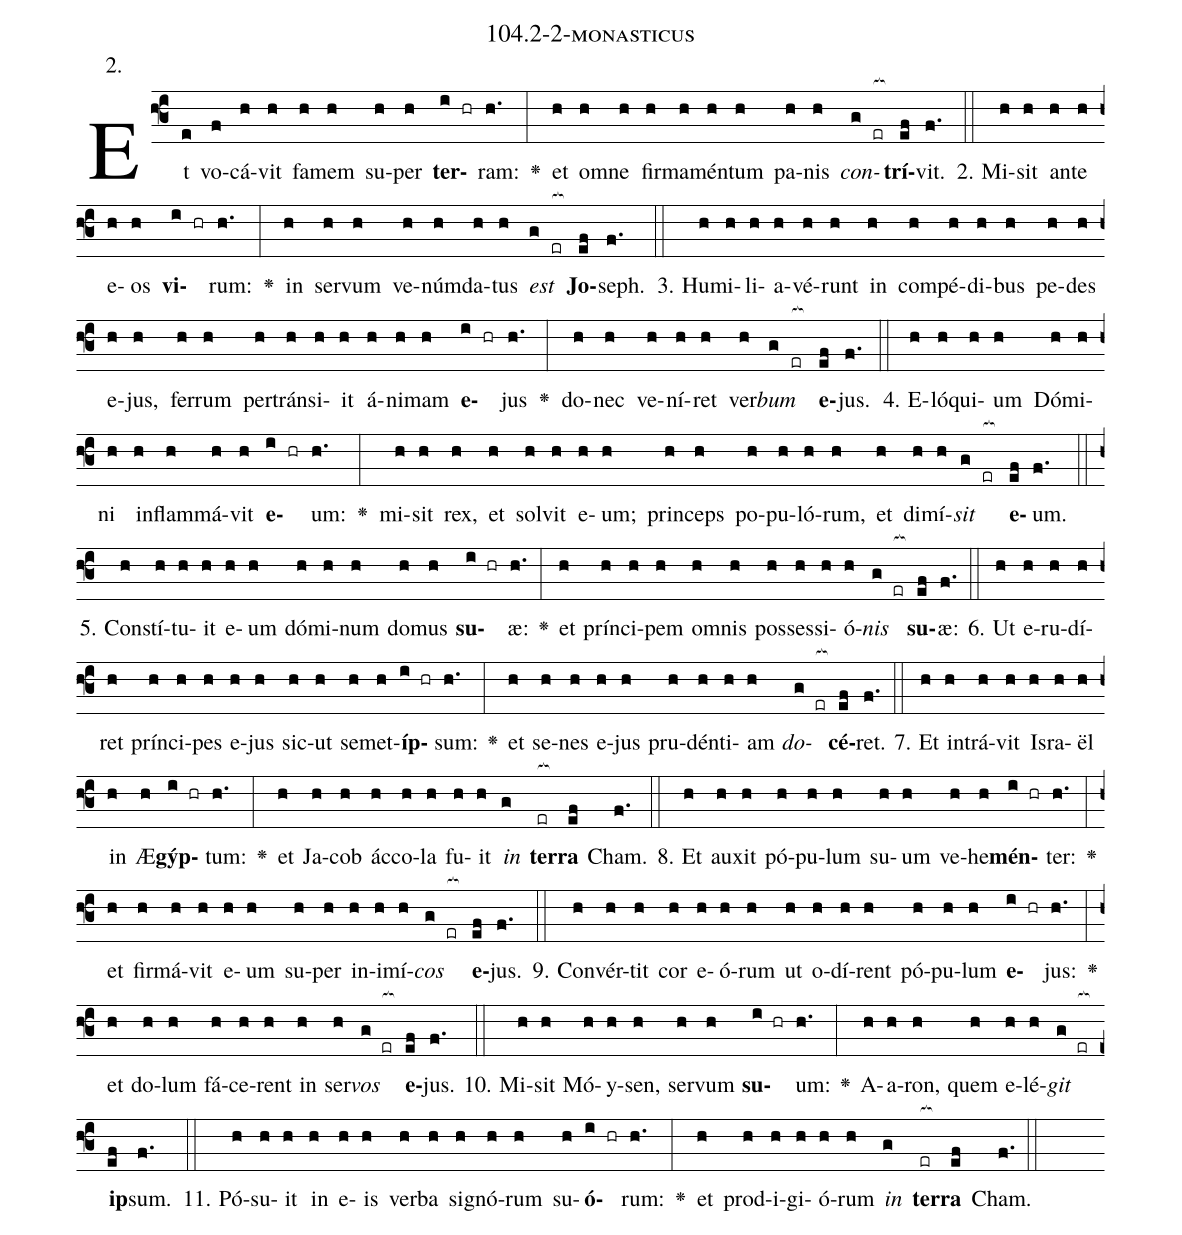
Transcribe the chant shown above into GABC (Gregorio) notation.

name: 104.2-2-monasticus;
annotation: 2.;
%%
(f3)Et(e) vo(f)cá(h)vit(h) fa(h)mem(h) su(h)per(h) <b>ter</b>(i hr)ram:(h.) <v>\greheightstar</v>(:) et(h) om(h)ne(h) fir(h)ma(h)mén(h)tum(h) pa(h)nis(h) <i>con</i>(g er[ocb:1{])<b>trí</b>(ef[ocb:0}])vit.(f.) (::)
2. Mi(h)sit(h) an(h)te(h) e(h)os(h) <b>vi</b>(i hr)rum:(h.) <v>\greheightstar</v>(:) in(h) ser(h)vum(h) ve(h)núm(h)da(h)tus(h) <i>est</i>(g er[ocb:1{]) <b>Jo</b>(ef[ocb:0}])seph.(f.) (::)
3. Hu(h)mi(h)li(h)a(h)vé(h)runt(h) in(h) com(h)pé(h)di(h)bus(h) pe(h)des(h) e(h)jus,(h) fer(h)rum(h) per(h)tráns(h)i(h)it(h) á(h)ni(h)mam(h) <b>e</b>(i hr)jus(h.) <v>\greheightstar</v>(:) do(h)nec(h) ve(h)ní(h)ret(h) ver(h)<i>bum</i>(g er[ocb:1{]) <b>e</b>(ef[ocb:0}])jus.(f.) (::)
4. E(h)ló(h)qui(h)um(h) Dó(h)mi(h)ni(h) in(h)flam(h)má(h)vit(h) <b>e</b>(i hr)um:(h.) <v>\greheightstar</v>(:) mi(h)sit(h) rex,(h) et(h) sol(h)vit(h) e(h)um;(h) prin(h)ceps(h) po(h)pu(h)ló(h)rum,(h) et(h) di(h)mí(h)<i>sit</i>(g er[ocb:1{]) <b>e</b>(ef[ocb:0}])um.(f.) (::)
5. Con(h)stí(h)tu(h)it(h) e(h)um(h) dó(h)mi(h)num(h) do(h)mus(h) <b>su</b>(i hr)æ:(h.) <v>\greheightstar</v>(:) et(h) prín(h)ci(h)pem(h) om(h)nis(h) pos(h)ses(h)si(h)ó(h)<i>nis</i>(g er[ocb:1{]) <b>su</b>(ef[ocb:0}])æ:(f.) (::)
6. Ut(h) e(h)ru(h)dí(h)ret(h) prín(h)ci(h)pes(h) e(h)jus(h) sic(h)ut(h) se(h)met(h)<b>íp</b>(i hr)sum:(h.) <v>\greheightstar</v>(:) et(h) se(h)nes(h) e(h)jus(h) pru(h)dén(h)ti(h)am(h) <i>do</i>(g er[ocb:1{])<b>cé</b>(ef[ocb:0}])ret.(f.) (::)
7. Et(h) in(h)trá(h)vit(h) Is(h)ra(h)ël(h) in(h) Æ(h)<b>gýp</b>(i hr)tum:(h.) <v>\greheightstar</v>(:) et(h) Ja(h)cob(h) ác(h)co(h)la(h) fu(h)it(h) <i>in</i>(g) <b>ter</b>(er[ocb:1{])<b>ra</b>(ef[ocb:0}]) Cham.(f.) (::)
8. Et(h) au(h)xit(h) pó(h)pu(h)lum(h) su(h)um(h) ve(h)he(h)<b>mén</b>(i hr)ter:(h.) <v>\greheightstar</v>(:) et(h) fir(h)má(h)vit(h) e(h)um(h) su(h)per(h) in(h)i(h)mí(h)<i>cos</i>(g er[ocb:1{]) <b>e</b>(ef[ocb:0}])jus.(f.) (::)
9. Con(h)vér(h)tit(h) cor(h) e(h)ó(h)rum(h) ut(h) o(h)dí(h)rent(h) pó(h)pu(h)lum(h) <b>e</b>(i hr)jus:(h.) <v>\greheightstar</v>(:) et(h) do(h)lum(h) fá(h)ce(h)rent(h) in(h) ser(h)<i>vos</i>(g er[ocb:1{]) <b>e</b>(ef[ocb:0}])jus.(f.) (::)
10. Mi(h)sit(h) Mó(h)y(h)sen,(h) ser(h)vum(h) <b>su</b>(i hr)um:(h.) <v>\greheightstar</v>(:) A(h)a(h)ron,(h) quem(h) e(h)lé(h)<i>git</i>(g er[ocb:1{]) <b>ip</b>(ef[ocb:0}])sum.(f.) (::)
11. Pó(h)su(h)it(h) in(h) e(h)is(h) ver(h)ba(h) si(h)gnó(h)rum(h) su(h)<b>ó</b>(i hr)rum:(h.) <v>\greheightstar</v>(:) et(h) prod(h)i(h)gi(h)ó(h)rum(h) <i>in</i>(g) <b>ter</b>(er[ocb:1{])<b>ra</b>(ef[ocb:0}]) Cham.(f.) (::)
